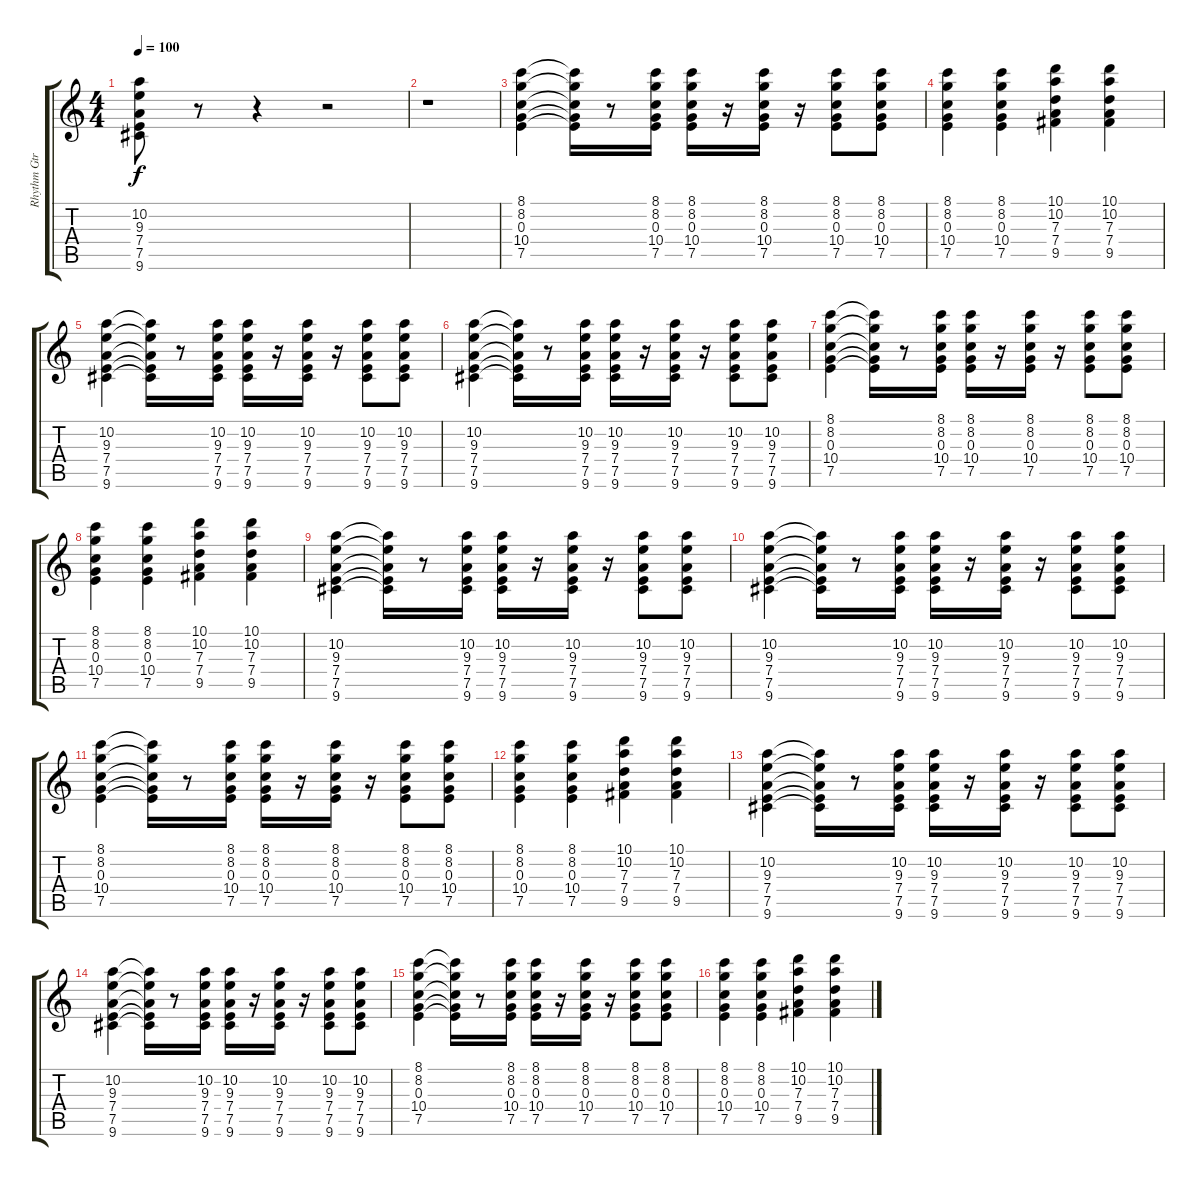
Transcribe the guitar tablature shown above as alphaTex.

\track ("Rhythm Gtr" "Rhythm Gtr") {instrument acousticguitarsteel}
\staff {score tabs}
\tuning (E4 B3 G3 D3 A2 E2) {hide}
\ts (4 4)
\tempo 100
\clef g2
\ks c
(10.2 9.3 7.4 7.5 9.6).8{dy f} r.8 r.4 r.2 |
r.1 |
(8.1 8.2 0.3 10.4 7.5).4 (8.1{t} 8.2{t} 0.3{t} 10.4{t} 7.5{t}).16 r.8 (8.1 8.2 0.3 10.4 7.5).16 (8.1 8.2 0.3 10.4 7.5).16 r.16 (8.1 8.2 0.3 10.4 7.5).16 r.16 (8.1 8.2 0.3 10.4 7.5).8 (8.1 8.2 0.3 10.4 7.5).8 |
(8.1 8.2 0.3 10.4 7.5).4 (8.1 8.2 0.3 10.4 7.5).4 (10.1 10.2 7.3 7.4 9.5).4 (10.1 10.2 7.3 7.4 9.5).4 |
(10.2 9.3 7.4 7.5 9.6).4 (10.2{t} 9.3{t} 7.4{t} 7.5{t} 9.6{t}).16 r.8 (10.2 9.3 7.4 7.5 9.6).16 (10.2 9.3 7.4 7.5 9.6).16 r.16 (10.2 9.3 7.4 7.5 9.6).16 r.16 (10.2 9.3 7.4 7.5 9.6).8 (10.2 9.3 7.4 7.5 9.6).8 |
(10.2 9.3 7.4 7.5 9.6).4 (10.2{t} 9.3{t} 7.4{t} 7.5{t} 9.6{t}).16 r.8 (10.2 9.3 7.4 7.5 9.6).16 (10.2 9.3 7.4 7.5 9.6).16 r.16 (10.2 9.3 7.4 7.5 9.6).16 r.16 (10.2 9.3 7.4 7.5 9.6).8 (10.2 9.3 7.4 7.5 9.6).8 |
(8.1 8.2 0.3 10.4 7.5).4 (8.1{t} 8.2{t} 0.3{t} 10.4{t} 7.5{t}).16 r.8 (8.1 8.2 0.3 10.4 7.5).16 (8.1 8.2 0.3 10.4 7.5).16 r.16 (8.1 8.2 0.3 10.4 7.5).16 r.16 (8.1 8.2 0.3 10.4 7.5).8 (8.1 8.2 0.3 10.4 7.5).8 |
(8.1 8.2 0.3 10.4 7.5).4 (8.1 8.2 0.3 10.4 7.5).4 (10.1 10.2 7.3 7.4 9.5).4 (10.1 10.2 7.3 7.4 9.5).4 |
(10.2 9.3 7.4 7.5 9.6).4 (10.2{t} 9.3{t} 7.4{t} 7.5{t} 9.6{t}).16 r.8 (10.2 9.3 7.4 7.5 9.6).16 (10.2 9.3 7.4 7.5 9.6).16 r.16 (10.2 9.3 7.4 7.5 9.6).16 r.16 (10.2 9.3 7.4 7.5 9.6).8 (10.2 9.3 7.4 7.5 9.6).8 |
(10.2 9.3 7.4 7.5 9.6).4 (10.2{t} 9.3{t} 7.4{t} 7.5{t} 9.6{t}).16 r.8 (10.2 9.3 7.4 7.5 9.6).16 (10.2 9.3 7.4 7.5 9.6).16 r.16 (10.2 9.3 7.4 7.5 9.6).16 r.16 (10.2 9.3 7.4 7.5 9.6).8 (10.2 9.3 7.4 7.5 9.6).8 |
(8.1 8.2 0.3 10.4 7.5).4 (8.1{t} 8.2{t} 0.3{t} 10.4{t} 7.5{t}).16 r.8 (8.1 8.2 0.3 10.4 7.5).16 (8.1 8.2 0.3 10.4 7.5).16 r.16 (8.1 8.2 0.3 10.4 7.5).16 r.16 (8.1 8.2 0.3 10.4 7.5).8 (8.1 8.2 0.3 10.4 7.5).8 |
(8.1 8.2 0.3 10.4 7.5).4 (8.1 8.2 0.3 10.4 7.5).4 (10.1 10.2 7.3 7.4 9.5).4 (10.1 10.2 7.3 7.4 9.5).4 |
(10.2 9.3 7.4 7.5 9.6).4 (10.2{t} 9.3{t} 7.4{t} 7.5{t} 9.6{t}).16 r.8 (10.2 9.3 7.4 7.5 9.6).16 (10.2 9.3 7.4 7.5 9.6).16 r.16 (10.2 9.3 7.4 7.5 9.6).16 r.16 (10.2 9.3 7.4 7.5 9.6).8 (10.2 9.3 7.4 7.5 9.6).8 |
(10.2 9.3 7.4 7.5 9.6).4 (10.2{t} 9.3{t} 7.4{t} 7.5{t} 9.6{t}).16 r.8 (10.2 9.3 7.4 7.5 9.6).16 (10.2 9.3 7.4 7.5 9.6).16 r.16 (10.2 9.3 7.4 7.5 9.6).16 r.16 (10.2 9.3 7.4 7.5 9.6).8 (10.2 9.3 7.4 7.5 9.6).8 |
(8.1 8.2 0.3 10.4 7.5).4 (8.1{t} 8.2{t} 0.3{t} 10.4{t} 7.5{t}).16 r.8 (8.1 8.2 0.3 10.4 7.5).16 (8.1 8.2 0.3 10.4 7.5).16 r.16 (8.1 8.2 0.3 10.4 7.5).16 r.16 (8.1 8.2 0.3 10.4 7.5).8 (8.1 8.2 0.3 10.4 7.5).8 |
(8.1 8.2 0.3 10.4 7.5).4 (8.1 8.2 0.3 10.4 7.5).4 (10.1 10.2 7.3 7.4 9.5).4 (10.1 10.2 7.3 7.4 9.5).4
